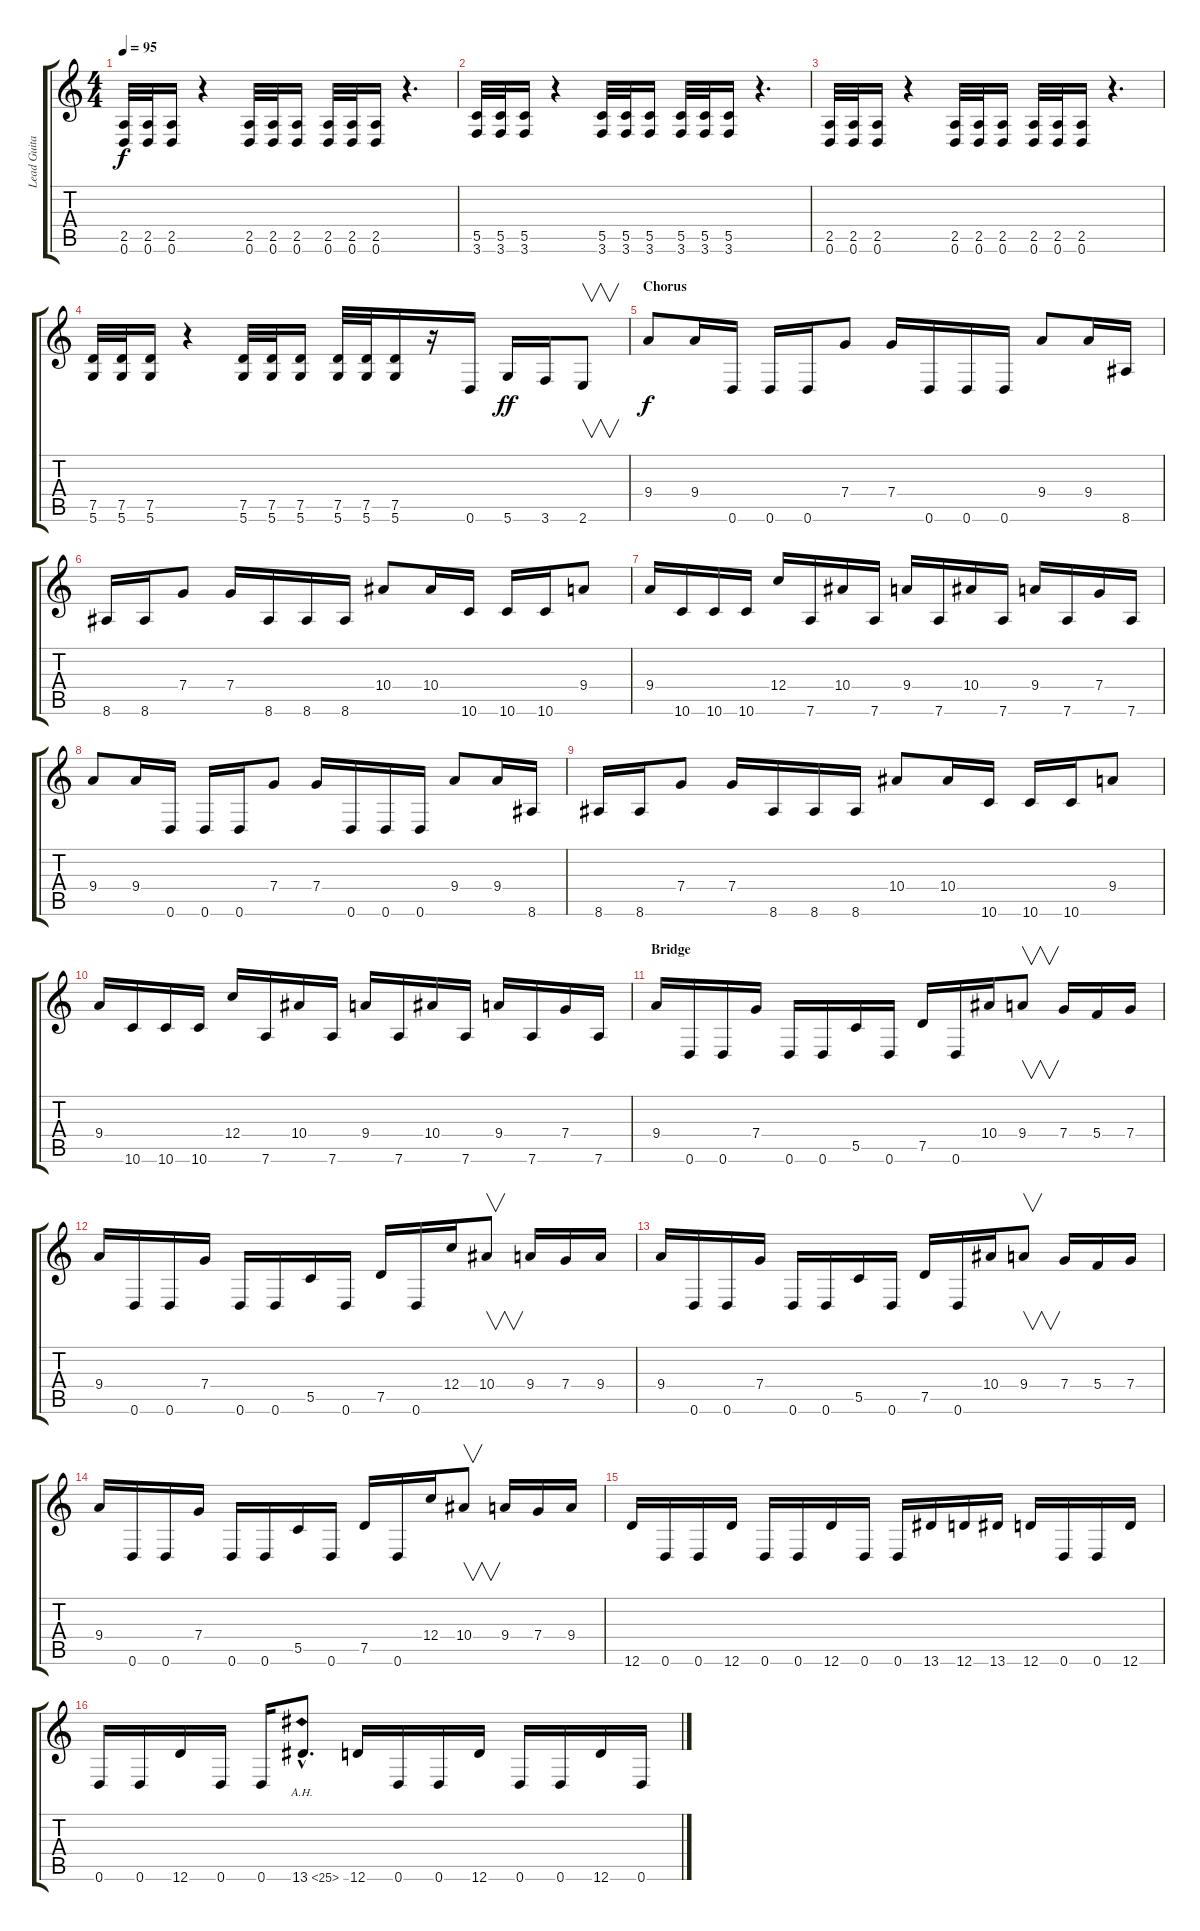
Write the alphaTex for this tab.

\track ("Lead Guitar 2" "Lead Guita") {instrument distortionguitar}
\staff {score tabs}
\tuning (D4 A3 F3 C3 G2 D2) {hide}
\ts (4 4)
\tempo 95
\clef g2
\ks c
(2.5 0.6).32{dy f} (2.5 0.6).32 (2.5 0.6).16 r.4 (2.5 0.6).32 (2.5 0.6).32 (2.5 0.6).16 (2.5 0.6).32 (2.5 0.6).32 (2.5 0.6).16 r.4{d} |
(5.5 3.6).32 (5.5 3.6).32 (5.5 3.6).16 r.4 (5.5 3.6).32 (5.5 3.6).32 (5.5 3.6).16 (5.5 3.6).32 (5.5 3.6).32 (5.5 3.6).16 r.4{d} |
(2.5 0.6).32 (2.5 0.6).32 (2.5 0.6).16 r.4 (2.5 0.6).32 (2.5 0.6).32 (2.5 0.6).16 (2.5 0.6).32 (2.5 0.6).32 (2.5 0.6).16 r.4{d} |
(7.5 5.6).32 (7.5 5.6).32 (7.5 5.6).16 r.4 (7.5 5.6).32 (7.5 5.6).32 (7.5 5.6).16 (7.5 5.6).32 (7.5 5.6).32 (7.5 5.6).16 r.16 0.6.16 5.6.16{dy ff} 3.6.16 2.6.8{v} |
\section ("" "Chorus")
9.4.8{dy f} 9.4.16 0.6.16 0.6.16 0.6.16 7.4.8 7.4.16 0.6.16 0.6.16 0.6.16 9.4.8 9.4.16 8.6.16 |
8.6.16 8.6.16 7.4.8 7.4.16 8.6.16 8.6.16 8.6.16 10.4.8 10.4.16 10.6.16 10.6.16 10.6.16 9.4.8 |
9.4.16 10.6.16 10.6.16 10.6.16 12.4.16 7.6.16 10.4.16 7.6.16 9.4.16 7.6.16 10.4.16 7.6.16 9.4.16 7.6.16 7.4.16 7.6.16 |
9.4.8 9.4.16 0.6.16 0.6.16 0.6.16 7.4.8 7.4.16 0.6.16 0.6.16 0.6.16 9.4.8 9.4.16 8.6.16 |
8.6.16 8.6.16 7.4.8 7.4.16 8.6.16 8.6.16 8.6.16 10.4.8 10.4.16 10.6.16 10.6.16 10.6.16 9.4.8 |
9.4.16 10.6.16 10.6.16 10.6.16 12.4.16 7.6.16 10.4.16 7.6.16 9.4.16 7.6.16 10.4.16 7.6.16 9.4.16 7.6.16 7.4.16 7.6.16 |
\section ("" "Bridge")
9.4.16 0.6.16 0.6.16 7.4.16 0.6.16 0.6.16 5.5.16 0.6.16 7.5.16 0.6.16 10.4.16 9.4.8{v} 7.4.16 5.4.16 7.4.16 |
9.4.16 0.6.16 0.6.16 7.4.16 0.6.16 0.6.16 5.5.16 0.6.16 7.5.16 0.6.16 12.4.16 10.4.8{v} 9.4.16 7.4.16 9.4.16 |
9.4.16 0.6.16 0.6.16 7.4.16 0.6.16 0.6.16 5.5.16 0.6.16 7.5.16 0.6.16 10.4.16 9.4.8{v} 7.4.16 5.4.16 7.4.16 |
9.4.16 0.6.16 0.6.16 7.4.16 0.6.16 0.6.16 5.5.16 0.6.16 7.5.16 0.6.16 12.4.16 10.4.8{v} 9.4.16 7.4.16 9.4.16 |
12.6.16 0.6.16 0.6.16 12.6.16 0.6.16 0.6.16 12.6.16 0.6.16 0.6.16 13.6.16 12.6.16 13.6.16 12.6.16 0.6.16 0.6.16 12.6.16 |
0.6.16 0.6.16 12.6.16 0.6.16 0.6.16 13.6{ah 12 hac}.8{d} 12.6.16 0.6.16 0.6.16 12.6.16 0.6.16 0.6.16 12.6.16 0.6.16
